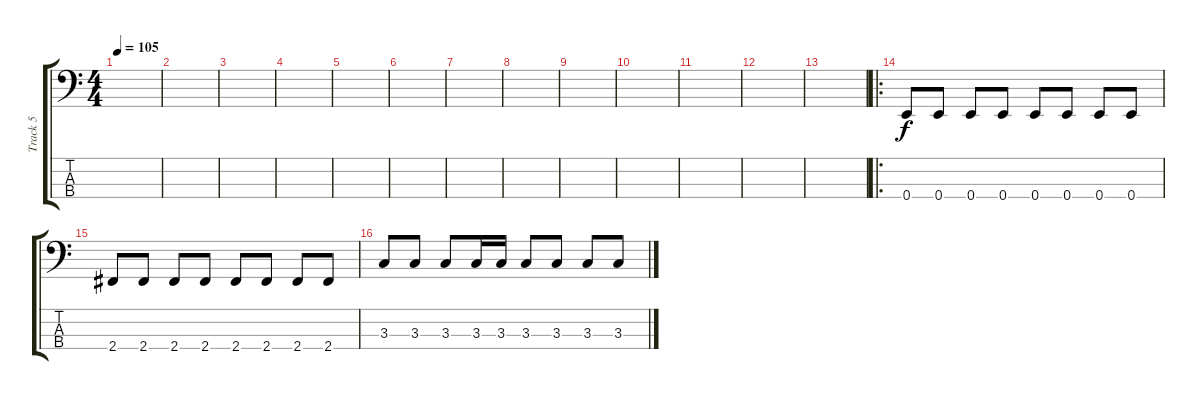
\track ("Track 5" "Track 5") {instrument electricbasspick}
\staff {score tabs}
\tuning (G2 D2 A1 E1) {hide}
\ts (4 4)
\tempo 105
\clef f4
\ks c
|
|
|
|
|
|
|
|
|
|
|
|
|
\ro
0.4.8 0.4.8 0.4.8 0.4.8 0.4.8 0.4.8 0.4.8 0.4.8 |
2.4.8 2.4.8 2.4.8 2.4.8 2.4.8 2.4.8 2.4.8 2.4.8 |
3.3.8 3.3.8 3.3.8 3.3.16 3.3.16 3.3.8 3.3.8 3.3.8 3.3.8
